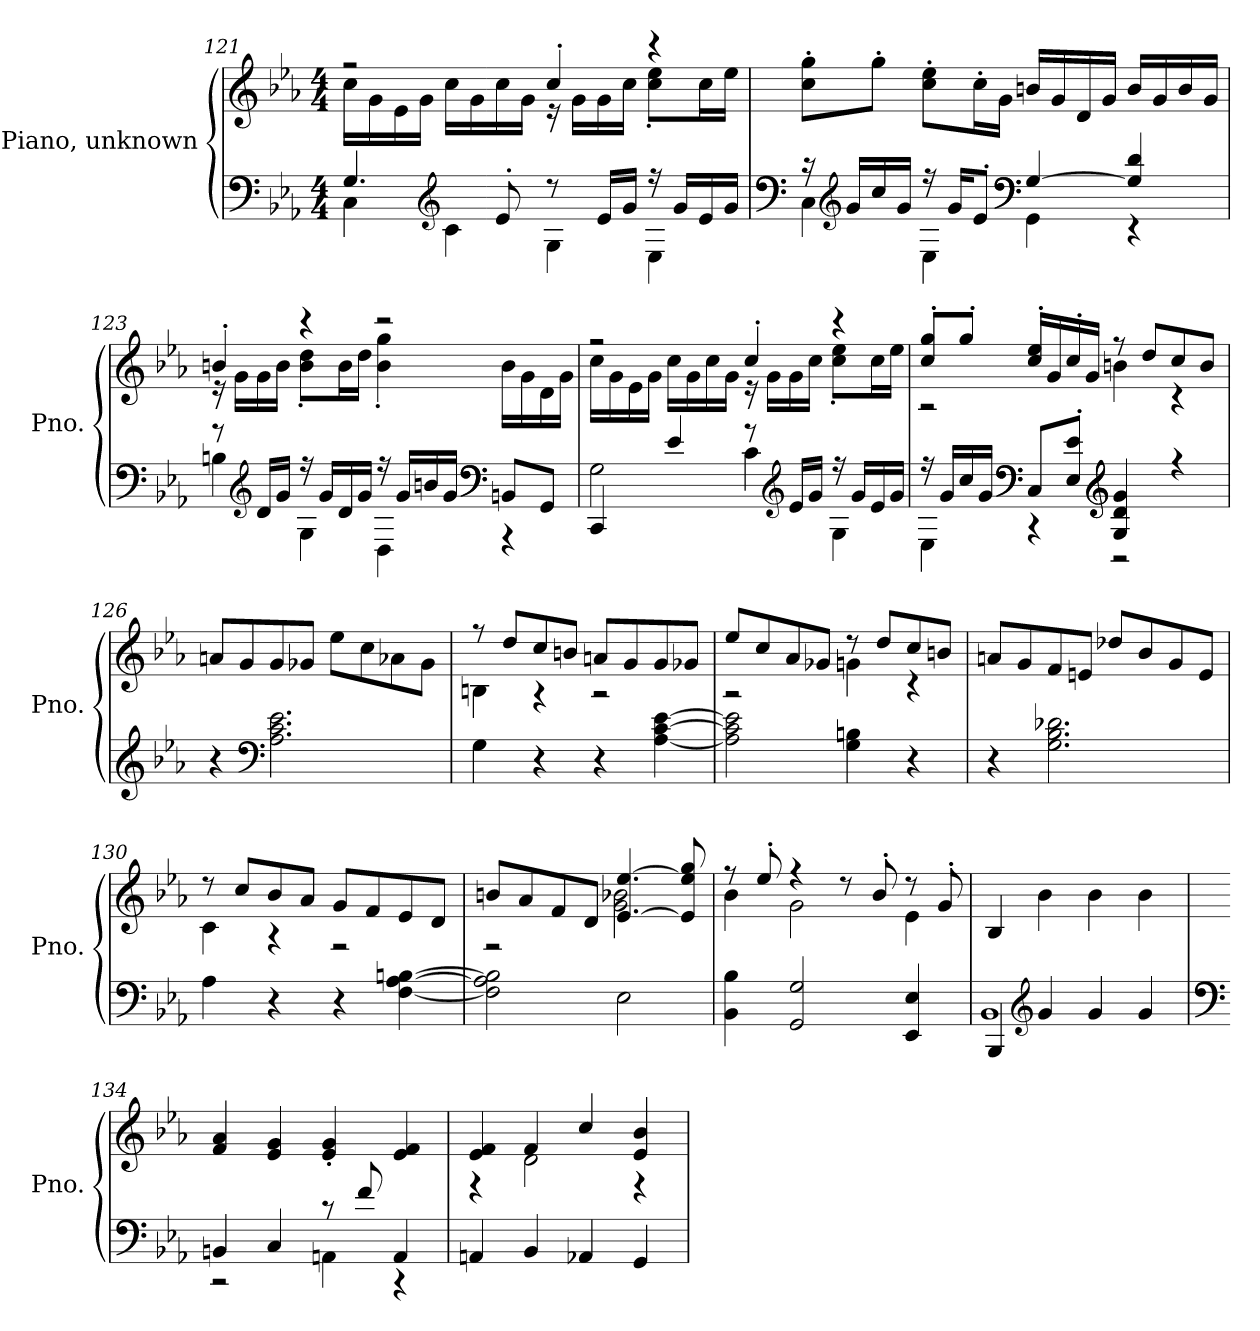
**kern	**kern
*part1	*part1
*staff2	*staff1
*I"Piano, unknown	*
*I'Pno.	*
*clefF4	*clefG2
*k[b-e-a-]	*k[b-e-a-]
*M4/4	*M4/4
=121	=121
*^	*^
4.G/	4C\	2r	16cc\LL
.	.	.	16g\
.	.	.	16e-\
.	.	.	16g\JJ
*clefG2	*	*	*
.	4c\	.	16cc\LL
.	.	.	16g\
8e-'/	.	.	16cc\
.	.	.	16g\JJ
8r	4G\	4cc'/	16r
.	.	.	16g\LL
16e-/LL	.	.	16g\
16g/JJ	.	.	16cc\JJ
16r	4E-\	4r	8cc\' 8ee-\'L
16g/LL	.	.	.
16e-/	.	.	16cc\L
16g/JJ	.	.	16ee-\JJ
*	*	*v	*v
!!LO:LB:g=z
=122	=122	=122
*clefF4	*	*
16r	4C\	8cc\' 8gg\'L
*clefG2	*	*
16g/LL	.	.
16cc/	.	8gg'\J
16g/JJ	.	.
16r	4E-\	8cc\' 8ee-\'L
16g/KL	.	.
8e-'/J	.	16cc'\L
.	.	16g\JJ
*clefF4	*	*
[4G/	4GG\	16bn/LL
.	.	16g/
.	.	16d/
.	.	16g/JJ
4G/] 4d/	4r	16b/LL
.	.	16g/
.	.	16b/
.	.	16g/JJ
=123	=123	=123
*	*	*^
8r	4Bn\	4bn'/	16r
.	.	.	16g\LL
*clefG2	*	*	*
16d/LL	.	.	16g\
16g/JJ	.	.	16b\JJ
16r	4G\	4r	8b\' 8dd\'L
16g/LL	.	.	.
16d/	.	.	16b\L
16g/JJ	.	.	16dd\JJ
16r	4D\	2r	4b\' 4gg\'
16g/LL	.	.	.
16bn/	.	.	.
16g/JJ	.	.	.
*clefF4	*	*	*
8BBn/L	4r	.	16b\LL
.	.	.	16g\
8GG/J	.	.	16d\
.	.	.	16g\JJ
!!LO:LB:g=z	!!
=124	=124	=124	=124
4CC/	2G\	2r	16cc\LL
.	.	.	16g\
.	.	.	16e-\
.	.	.	16g\JJ
4e-/	.	.	16cc\LL
.	.	.	16g\
.	.	.	16cc\
.	.	.	16g\JJ
8r	4c\	4cc'/	16r
.	.	.	16g\LL
*clefG2	*	*	*
16e-/LL	.	.	16g\
16g/JJ	.	.	16cc\JJ
16r	4G\	4r	8cc\' 8ee-\'L
16g/LL	.	.	.
16e-/	.	.	16cc\L
16g/JJ	.	.	16ee-\JJ
=125	=125	=125	=125
16r	4E-\	8cc/' 8gg/'L	2r
16g/LL	.	.	.
16cc/	.	8gg'/J	.
16g/JJ	.	.	.
*clefF4	*	*	*
8C/L	4r	16cc/' 16ee-/'LL	.
.	.	16g/	.
8E-/' 8e-/'J	.	16cc'/	.
.	.	16g/JJ	.
*clefG2	*	*	*
4G/ 4d/ 4g/	2r	8r	4bn\
.	.	8dd/L	.
4r	.	8cc/	4r
.	.	8b/J	.
*v	*v	*	*
*	*v	*v
=126	=126
4r	8an/L
.	8g/
*clefF4	*
2.A-\ 2.c\ 2.e-\	8g/
.	8g-X/J
.	8ee-\L
.	8cc\
.	8a-X\
.	8g-\J
!!LO:LB:g=z
=127	=127
*	*^
4G\	8r	4Bn\
.	8dd/L	.
4r	8cc/	4r
.	8bn/J	.
4r	8an/L	2r
.	8g/	.
[4A-\ [4c\ [4e-\	8g/	.
.	8g-X/J	.
=128	=128	=128
2A-\] 2c\] 2e-\]	8ee-/L	2r
.	8cc/	.
.	8a-/	.
.	8g-X/J	.
4G\ 4Bn\	8r	4gn\
.	8dd/L	.
4r	8cc/	4r
.	8bn/J	.
*	*v	*v
=129	=129
4r	8an/L
.	8g/
2.G\ 2.B-\ 2.d-X\	8f/
.	8en/J
.	8dd-X/L
.	8b-/
.	8g/
.	8e/J
=130	=130
*	*^
4A-\	8r	4c\
.	8cc/L	.
4r	8b-/	4r
.	8a-/J	.
4r	8g/L	2r
.	8f/	.
[4F\ [4A-\ [4Bn\	8e-/	.
.	8d/J	.
!!LO:LB:g=z	!!
=131	=131	=131
2F\] 2A-\] 2B\]	8bn/L	2r
.	8a-/	.
.	8f/	.
.	8d/J	.
2E-\	[4.e-/ [4.ee-/	2g\ 2b-X\
.	8e-/] 8ee-/] 8gg/	.
=132	=132	=132
4BB-\ 4B-\	8r	4b-\
.	8ee-'/	.
2GG/ 2G/	4r	2g\
.	8r	.
.	8b-'/	.
4EE-/ 4E-/	8r	4e-\
.	8g'/	.
*	*v	*v
=133	=133
*^	*
4BBB-/	1BB-	4B-/
*clefG2	*	*
4g/	.	4b-\
4g/	.	4b-\
4g/	.	4b-\
=134	=134	=134
*clefF4	*	*
4BBn/	2r	4f/ 4a-/
4C/	.	4e-/ 4g/
8r	4AAn\	4e-/' 4g/'
8f/	.	.
4AA/	4r	4e-/ 4f/
*v	*v	*
=135	=135
*	*^
4AAn/	4e-/ 4f/	4r
4BB-/	4f/	2d\
4AA-X/	4cc/	.
4GG/	4e-/ 4b-/	4r
*	*v	*v
=	=
*-	*-
